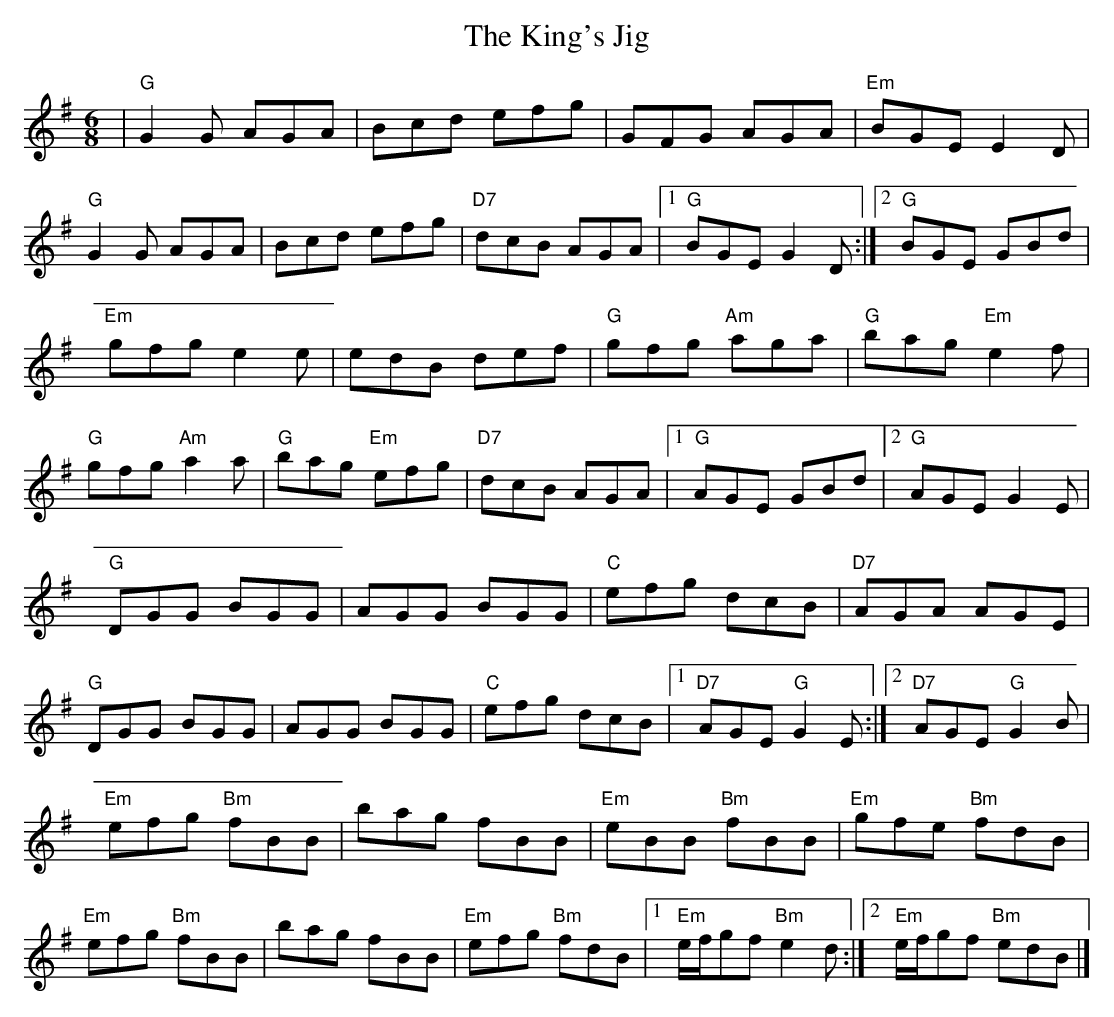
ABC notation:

X:1
T:The King's Jig
M:6/8
L:1/8
K:G
|"G"G2G AGA| Bcd efg|GFG AGA| "Em"BGE E2D|
"G"G2G AGA| Bcd efg|"D7"dcB AGA|1 "G"BGE G2D:|2 "G"BGE GBd|
"Em"gfg e2e| edB def|"G"gfg "Am"aga| "G"bag "Em"e2f|
"G"gfg "Am"a2a| "G"bag "Em"efg|"D7"dcB AGA|1 "G"AGE GBd|2 "G"AGE G2E|
"G"DGG BGG| AGG BGG|"C"efg dcB| "D7"AGA AGE|
"G"DGG BGG| AGG BGG|"C"efg dcB|1 "D7"AGE "G"G2E:|2 "D7"AGE "G"G2B|
"Em"efg "Bm"fBB| bag fBB|"Em"eBB "Bm"fBB| "Em"gfe "Bm"fdB|
"Em"efg "Bm"fBB| bag fBB|"Em"efg "Bm"fdB|1 " Em"e/f/gf "Bm"e2d:|2 " Em"e/f/gf "Bm"edB|]
